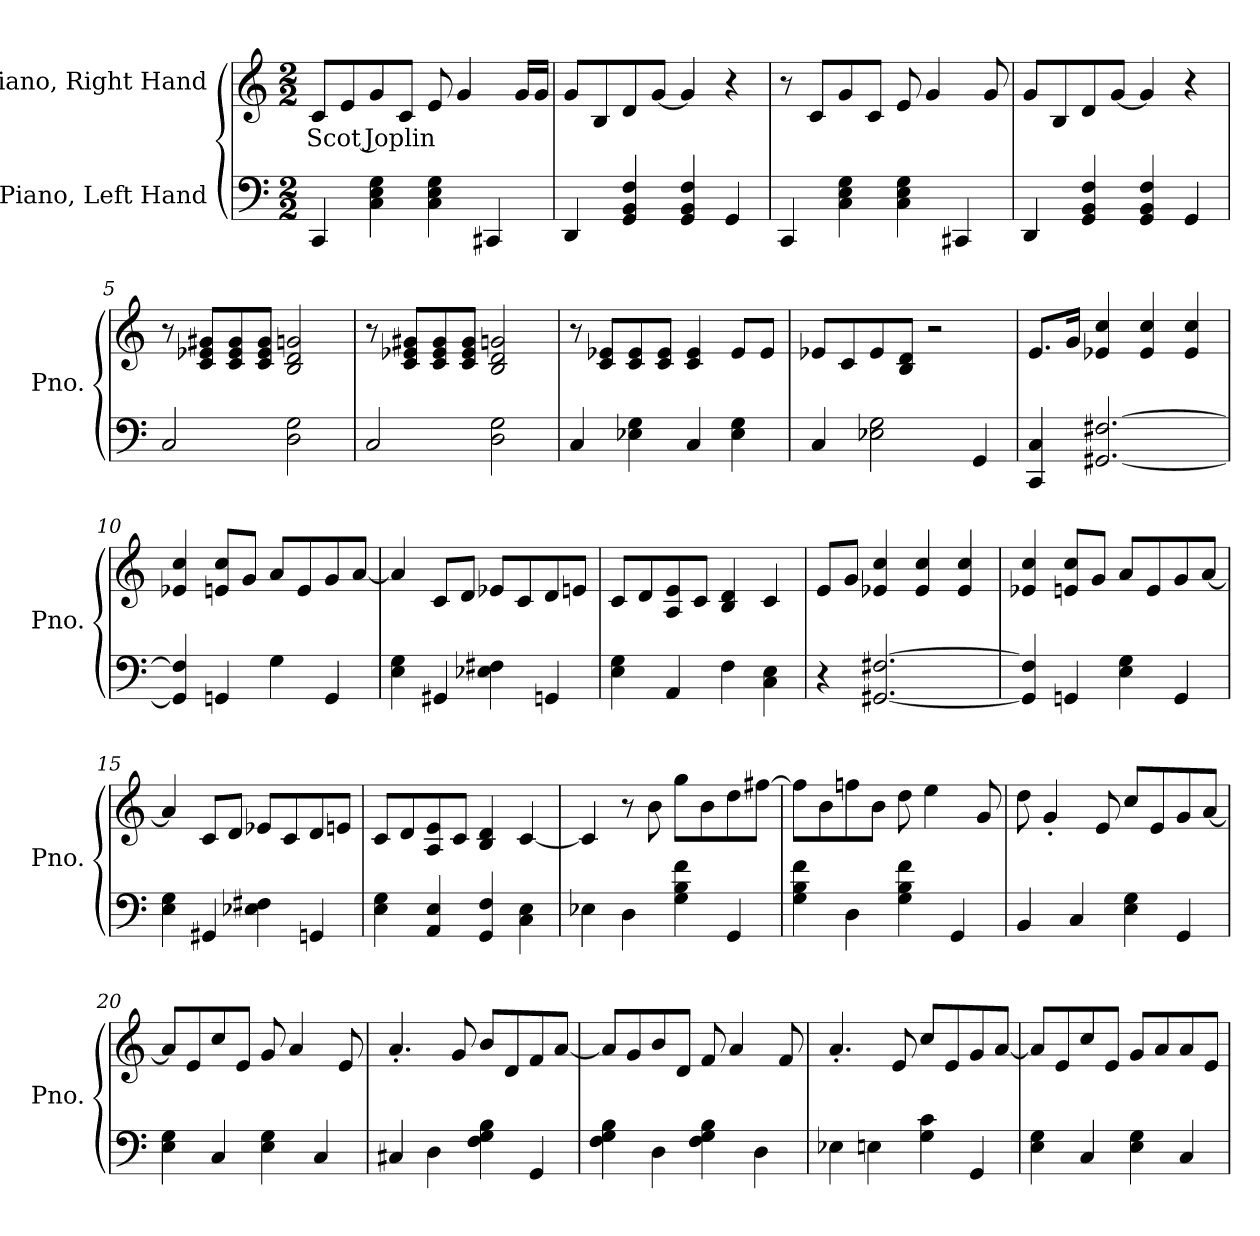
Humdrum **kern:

**kern	**kern	**text
*part2	*part1	*part1
*staff2	*staff1	*staff1
*I"Piano, Left Hand	*I"Piano, Right Hand	*
*I'Pno.	*I'Pno.	*
*clefF4	*clefG2	*
*k[]	*k[]	*
*M2/2	*M2/2	*
*MM100	*MM100	*
=1	=1	=1
!	!	!LO:LY:b
4CC/	8c/L	Scot Joplin
.	8e/	.
4C\ 4E\ 4G\	8g/	.
.	8c/J	.
4C\ 4E\ 4G\	8e/	.
.	4g/	.
4CC#X/	.	.
.	16g/LL	.
.	16g/JJ	.
=2	=2	=2
4DD/	8g/L	.
.	8B/	.
4GG/ 4BB/ 4F/	8d/	.
.	[8g/J	.
4GG/ 4BB/ 4F/	4g/]	.
4GG/	4r	.
=3	=3	=3
4CC/	8r	.
.	8c/L	.
4C\ 4E\ 4G\	8g/	.
.	8c/J	.
4C\ 4E\ 4G\	8e/	.
.	4g/	.
4CC#X/	.	.
.	8g/	.
=4	=4	=4
4DD/	8g/L	.
.	8B/	.
4GG/ 4BB/ 4F/	8d/	.
.	[8g/J	.
4GG/ 4BB/ 4F/	4g/]	.
4GG/	4r	.
!!LO:LB:g=z
=5	=5	=5
2C/	8r	.
.	8c/ 8e-X/ 8g#X/L	.
.	8c/ 8e-/ 8g#/	.
.	8c/ 8e-/ 8g#/J	.
2D\ 2G\	2B/ 2d/ 2gn/	.
=6	=6	=6
2C/	8r	.
.	8c/ 8e-X/ 8g#X/L	.
.	8c/ 8e-/ 8g#/	.
.	8c/ 8e-/ 8g#/J	.
2D\ 2G\	2B/ 2d/ 2gn/	.
=7	=7	=7
4C/	8r	.
.	8c/ 8e-X/L	.
4E-X\ 4G\	8c/ 8e-/	.
.	8c/ 8e-/J	.
4C/	4c/ 4e-/	.
4E-\ 4G\	8e-/L	.
.	8e-/J	.
=8	=8	=8
4C/	8e-X/L	.
.	8c/	.
2E-X\ 2G\	8e-/	.
.	8B/ 8d/J	.
.	2r	.
4GG/	.	.
=9	=9	=9
4CC/ 4C/	8.e/L	.
.	16g/Jk	.
[2.GG#X/ [2.F#X/	4e-X/ 4cc/	.
.	4e-/ 4cc/	.
.	4e-/ 4cc/	.
!!LO:LB:g=z
=10	=10	=10
4GG#/] 4F#/]	4e-X/ 4cc/	.
4GGn/	8en/ 8cc/L	.
.	8g/J	.
4G\	8a/L	.
.	8e/	.
4GG/	8g/	.
.	[8a/J	.
=11	=11	=11
4E\ 4G\	4a/]	.
4GG#X/	8c/L	.
.	8d/J	.
4E-X\ 4F#X\	8e-X/L	.
.	8c/	.
4GGn/	8d/	.
.	8en/J	.
=12	=12	=12
4E\ 4G\	8c/L	.
.	8d/	.
4AA/	8A/ 8e/	.
.	8c/J	.
4F\	4B/ 4d/	.
4C\ 4E\	4c/	.
=13	=13	=13
4r	8e/L	.
.	8g/J	.
[2.GG#X/ [2.F#X/	4e-X/ 4cc/	.
.	4e-/ 4cc/	.
.	4e-/ 4cc/	.
=14	=14	=14
4GG#/] 4F#/]	4e-X/ 4cc/	.
4GGn/	8en/ 8cc/L	.
.	8g/J	.
4E\ 4G\	8a/L	.
.	8e/	.
4GG/	8g/	.
.	[8a/J	.
!!LO:LB:g=z
=15	=15	=15
4E\ 4G\	4a/]	.
4GG#X/	8c/L	.
.	8d/J	.
4E-X\ 4F#X\	8e-X/L	.
.	8c/	.
4GGn/	8d/	.
.	8en/J	.
=16	=16	=16
4E\ 4G\	8c/L	.
.	8d/	.
4AA/ 4E/	8A/ 8e/	.
.	8c/J	.
4GG/ 4F/	4B/ 4d/	.
4C\ 4E\	[4c/	.
=17	=17	=17
4E-X\	4c/]	.
4D\	8r	.
.	8b\	.
4G\ 4B\ 4f\	8gg\L	.
.	8b\	.
4GG/	8dd\	.
.	[8ff#X\J	.
=18	=18	=18
4G\ 4B\ 4f\	8ff#\L]	.
.	8b\	.
4D\	8ffn\	.
.	8b\J	.
4G\ 4B\ 4f\	8dd\	.
.	4ee\	.
4GG/	.	.
.	8g/	.
=19	=19	=19
4BB/	8dd\	.
.	4g'/	.
4C/	.	.
.	8e/	.
4E\ 4G\	8cc/L	.
.	8e/	.
4GG/	8g/	.
.	[8a/J	.
!!LO:LB:g=z
=20	=20	=20
4E\ 4G\	8a/L]	.
.	8e/	.
4C/	8cc/	.
.	8e/J	.
4E\ 4G\	8g/	.
.	4a/	.
4C/	.	.
.	8e/	.
=21	=21	=21
4C#X/	4.a'/	.
4D\	.	.
.	8g/	.
4F\ 4G\ 4B\	8b/L	.
.	8d/	.
4GG/	8f/	.
.	[8a/J	.
=22	=22	=22
4F\ 4G\ 4B\	8a/L]	.
.	8g/	.
4D\	8b/	.
.	8d/J	.
4F\ 4G\ 4B\	8f/	.
.	4a/	.
4D\	.	.
.	8f/	.
=23	=23	=23
4E-X\	4.a'/	.
4En\	.	.
.	8e/	.
4G\ 4c\	8cc/L	.
.	8e/	.
4GG/	8g/	.
.	[8a/J	.
=24	=24	=24
4E\ 4G\	8a/L]	.
.	8e/	.
4C/	8cc/	.
.	8e/J	.
4E\ 4G\	8g/L	.
.	8a/	.
4C/	8a/	.
.	8e/J	.
=	=	=
*-	*-	*-
